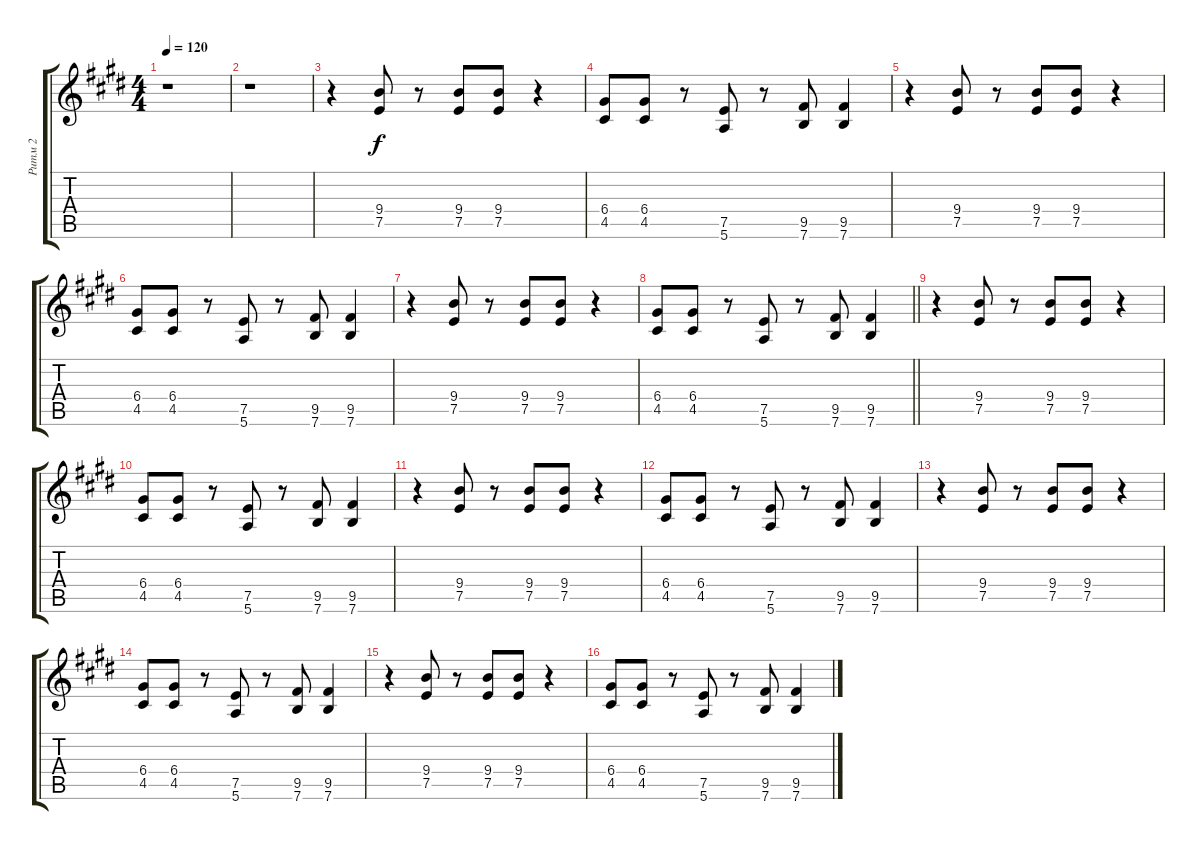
\track ("Ритм 2" "Ритм 2") {instrument distortionguitar}
\staff {score tabs}
\tuning (E4 B3 G3 D3 A2 E2) {hide}
\ts (4 4)
\tempo 120
\clef g2
\ks e
r.1{dy f instrument distortionguitar} |
r.1 |
r.4 (9.4 7.5).8 r.8 (9.4 7.5).8 (9.4 7.5).8 r.4 |
(6.4 4.5).8 (6.4 4.5).8 r.8 (7.5 5.6).8 r.8 (9.5 7.6).8 (9.5 7.6).4 |
r.4 (9.4 7.5).8 r.8 (9.4 7.5).8 (9.4 7.5).8 r.4 |
(6.4 4.5).8 (6.4 4.5).8 r.8 (7.5 5.6).8 r.8 (9.5 7.6).8 (9.5 7.6).4 |
r.4 (9.4 7.5).8 r.8 (9.4 7.5).8 (9.4 7.5).8 r.4 |
\barLineRight lightlight
(6.4 4.5).8 (6.4 4.5).8 r.8 (7.5 5.6).8 r.8 (9.5 7.6).8 (9.5 7.6).4 |
r.4 (9.4 7.5).8 r.8 (9.4 7.5).8 (9.4 7.5).8 r.4 |
(6.4 4.5).8 (6.4 4.5).8 r.8 (7.5 5.6).8 r.8 (9.5 7.6).8 (9.5 7.6).4 |
r.4 (9.4 7.5).8 r.8 (9.4 7.5).8 (9.4 7.5).8 r.4 |
(6.4 4.5).8 (6.4 4.5).8 r.8 (7.5 5.6).8 r.8 (9.5 7.6).8 (9.5 7.6).4 |
r.4 (9.4 7.5).8 r.8 (9.4 7.5).8 (9.4 7.5).8 r.4 |
(6.4 4.5).8 (6.4 4.5).8 r.8 (7.5 5.6).8 r.8 (9.5 7.6).8 (9.5 7.6).4 |
r.4 (9.4 7.5).8 r.8 (9.4 7.5).8 (9.4 7.5).8 r.4 |
(6.4 4.5).8 (6.4 4.5).8 r.8 (7.5 5.6).8 r.8 (9.5 7.6).8 (9.5 7.6).4
